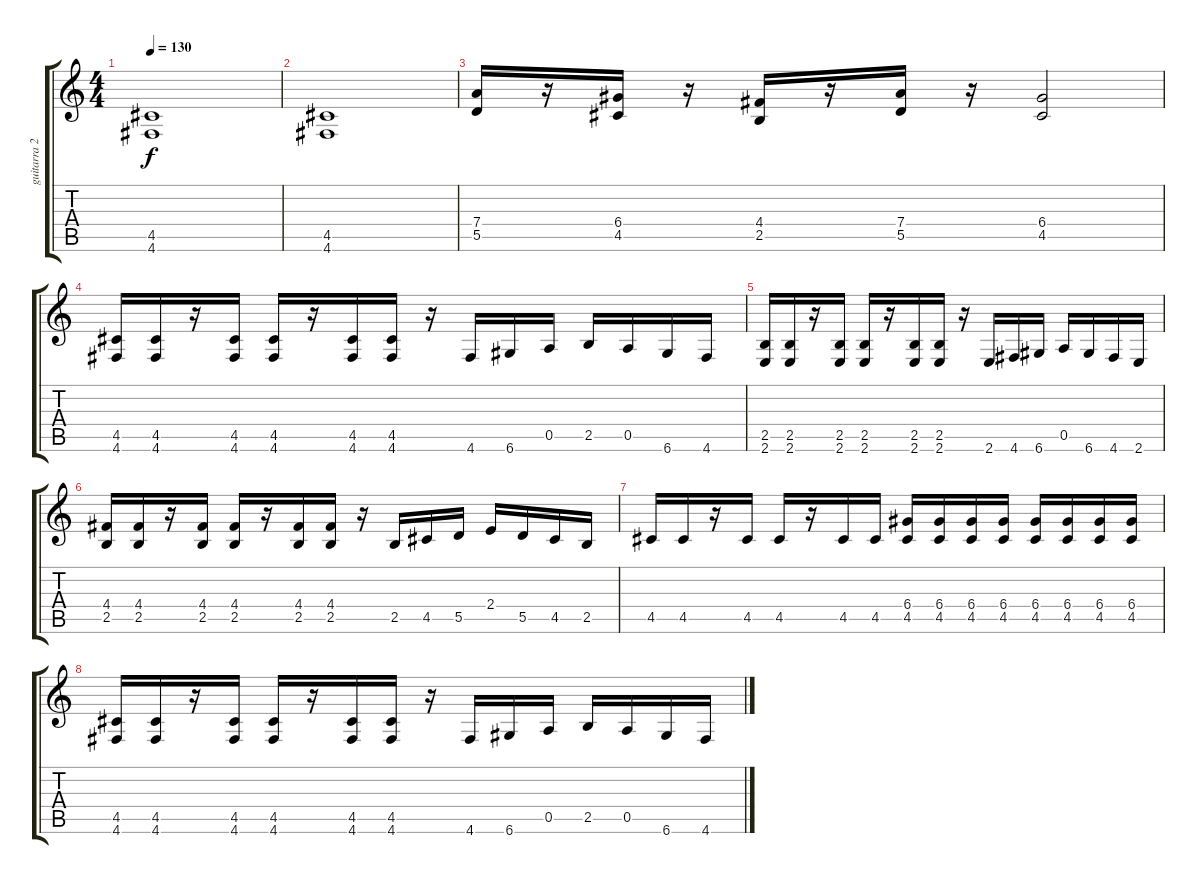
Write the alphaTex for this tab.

\track ("guitarra 2" "guitarra 2") {instrument distortionguitar}
\staff {score tabs}
\tuning (E4 B3 G3 D3 A2 D2) {hide}
\ts (4 4)
\tempo 130
\clef g2
\ks c
(4.5 4.6).1{dy f} |
(4.5 4.6).1 |
(7.4 5.5).16 r.16 (6.4 4.5).16 r.16 (4.4 2.5).16 r.16 (7.4 5.5).16 r.16 (6.4 4.5).2 |
(4.5 4.6).16 (4.5 4.6).16 r.16 (4.5 4.6).16 (4.5 4.6).16 r.16 (4.5 4.6).16 (4.5 4.6).16 r.16 4.6.16 6.6.16 0.5.16 2.5.16 0.5.16 6.6.16 4.6.16 |
(2.5 2.6).16 (2.5 2.6).16 r.16 (2.5 2.6).16 (2.5 2.6).16 r.16 (2.5 2.6).16 (2.5 2.6).16 r.16 2.6.16 4.6.16 6.6.16 0.5.16 6.6.16 4.6.16 2.6.16 |
(4.4 2.5).16 (4.4 2.5).16 r.16 (4.4 2.5).16 (4.4 2.5).16 r.16 (4.4 2.5).16 (4.4 2.5).16 r.16 2.5.16 4.5.16 5.5.16 2.4.16 5.5.16 4.5.16 2.5.16 |
4.5.16 4.5.16 r.16 4.5.16 4.5.16 r.16 4.5.16 4.5.16 (6.4 4.5).16 (6.4 4.5).16 (6.4 4.5).16 (6.4 4.5).16 (6.4 4.5).16 (6.4 4.5).16 (6.4 4.5).16 (6.4 4.5).16 |
(4.5 4.6).16 (4.5 4.6).16 r.16 (4.5 4.6).16 (4.5 4.6).16 r.16 (4.5 4.6).16 (4.5 4.6).16 r.16 4.6.16 6.6.16 0.5.16 2.5.16 0.5.16 6.6.16 4.6.16
